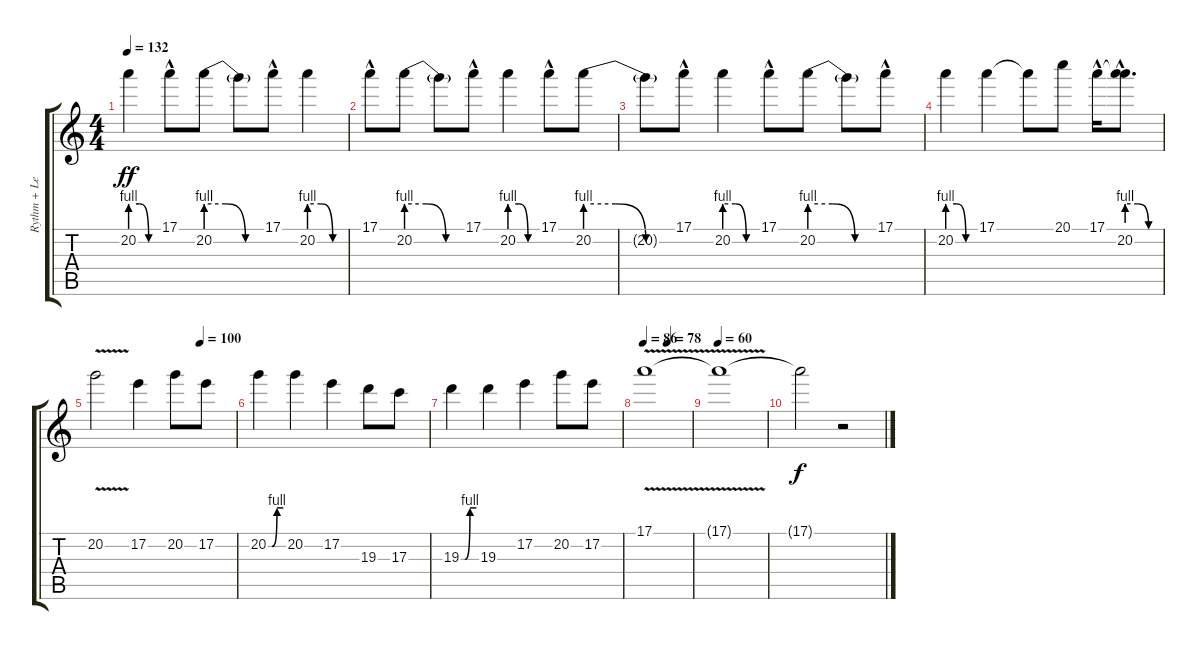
\track ("Rythm + Lead RP" "Rythm + Le") {instrument electricguitarjazz}
\staff {score tabs}
\tuning (E4 B3 G3 D3 A2 E2) {hide}
\ts (4 4)
\tempo 132
\clef g2
\ks c
20.2{be (custom 0 4 20 4 40 0 60 0)}.4{dy ff} 17.1{hac}.8 20.2{be (custom 0 4 20 4 40 0 60 0)}.8 20.2{t}.8 17.1{hac}.8 20.2{be (custom 0 4 20 4 40 0 60 0)}.4 |
17.1{hac}.8 20.2{be (custom 0 4 20 4 40 0 60 0)}.8 20.2{t}.8 17.1{hac}.8 20.2{be (custom 0 4 20 4 40 0 60 0)}.4 17.1{hac}.8 20.2{be (custom 0 4 20 4 40 0 60 0)}.8 |
20.2{t}.8 17.1{hac}.8 20.2{be (custom 0 4 20 4 40 0 60 0)}.4 17.1{hac}.8 20.2{be (custom 0 4 20 4 40 0 60 0)}.8 20.2{t}.8 17.1{hac}.8 |
20.2{be (custom 0 4 20 4 40 0 60 0)}.4 17.1.4 17.1{t}.8 20.1.8 17.1{hac}.16 (17.1{hac t} 20.2{be (custom 0 4 20 4 40 0 60 0) hac}).8{d} |
\tempo (100 0.75)
20.2{v}.2 17.2.4 20.2.8 17.2.8 |
20.2{be (custom 0 0 15 0 35 4 60 4)}.4 20.2.4 17.2.4 19.3.8 17.3.8 |
19.3{be (custom 0 0 15 0 35 4 60 4)}.4 19.3.4 17.2.4 20.2.8 17.2.8 |
\tempo 86
\tempo (78 0.5)
17.1{v}.1 |
\tempo 60
17.1{t}.1 |
17.1{t}.2{dy f} r.2
